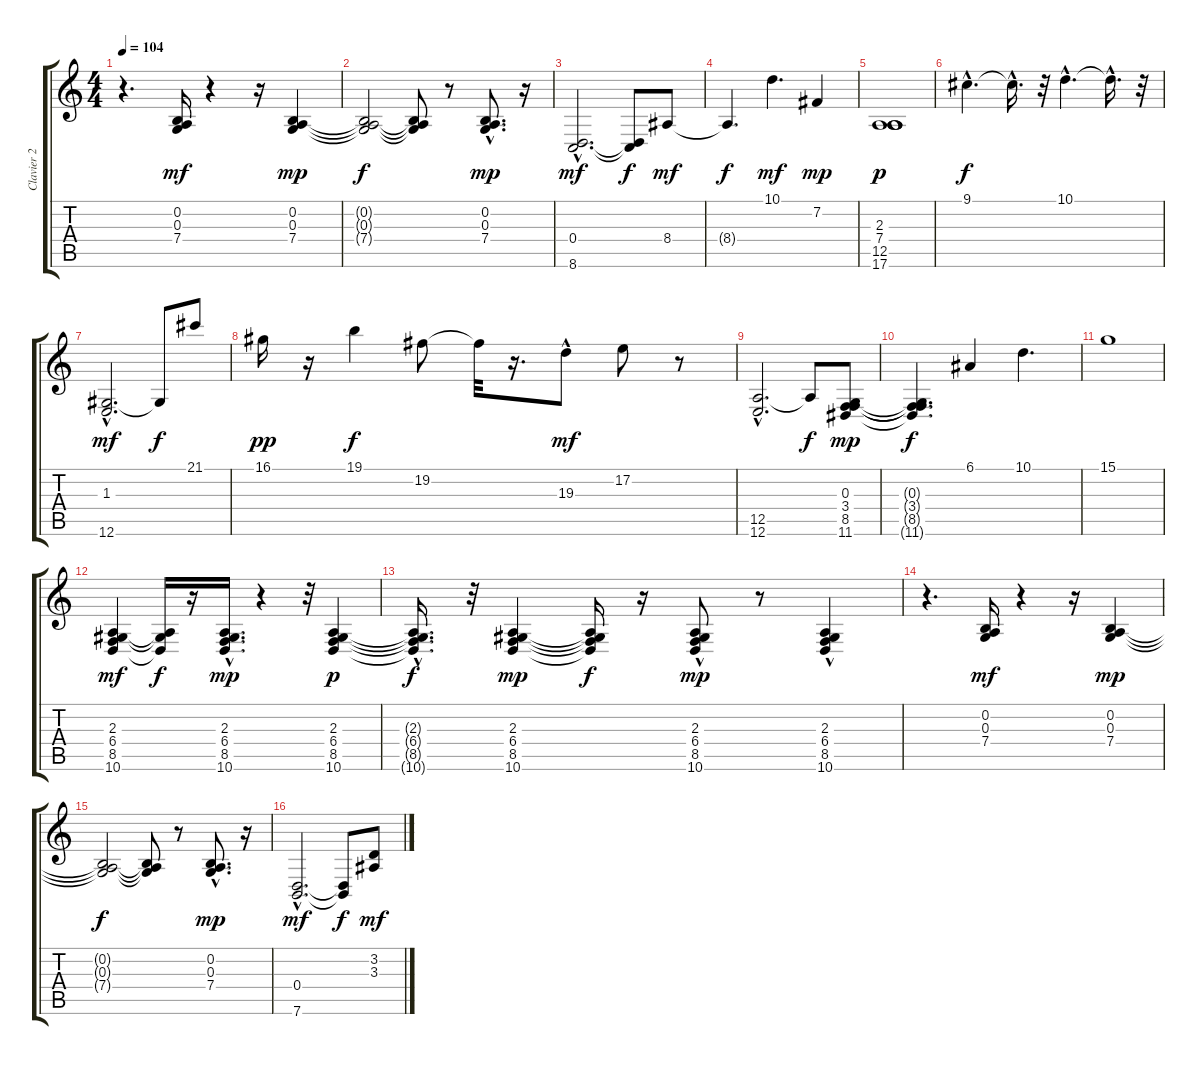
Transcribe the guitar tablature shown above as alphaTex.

\track ("Clavier 2" "Clavier 2") {instrument electricpiano1}
\staff {score tabs}
\tuning (E4 B3 G3 D3 A2 E2) {hide}
\ts (4 4)
\tempo 104
\clef g2
\ks c
r.4{d dy mp} (0.2 0.3 7.4).16{dy mf} r.4 r.16 (0.2 0.3 7.4).4{dy mp} |
(0.2{t} 0.3{t} 7.4{t}).2{dy f} (0.2{t} 0.3{t} 7.4{t}).8 r.8 (0.2{hac} 0.3{hac} 7.4{hac}).8{d dy mp} r.16 |
(0.4{hac} 8.6{hac}).2{d dy mf} (0.4{t} 8.6{t}).8{dy f} 8.4.8{dy mf} |
8.4{t}.4{d dy f} 10.1.4{d dy mf} 7.2.4{dy mp} |
(2.3 7.4 12.5 17.6).1{dy p} |
9.1{hac}.4{d dy f} 9.1{hac t}.16{d} r.32 10.1{hac}.4{d} 10.1{hac t}.16{d} r.32 |
(1.3{hac} 12.6{hac}).2{d dy mf} 1.3{t}.8{dy f} 21.1.8 |
16.1.16{dy pp} r.16 19.1.4{dy f} 19.2.8 19.2{t}.32 r.16{d} 19.3{hac}.8{dy mf} 17.2.8 r.8 |
(12.5{hac} 12.6{hac}).2{d} 12.5{t}.8{dy f} (0.3 3.4 8.5 11.6).8{dy mp} |
(0.3{t} 3.4{t} 8.5{t} 11.6{t}).4{d dy f} 6.1.4 10.1.4{d} |
15.1.1 |
(2.3 6.4 8.5 10.6).4{dy mf} (2.3{t} 6.4{t} 10.6{t}).16{dy f} r.16 (2.3{hac} 6.4{hac} 8.5 10.6).16{d dy mp} r.4 r.32 (2.3 6.4 8.5 10.6).4{dy p} |
(2.3{hac t} 6.4{hac t} 8.5{hac t} 10.6{hac t}).16{d dy f} r.32 (2.3 6.4 8.5 10.6).4{dy mp} (2.3{t} 6.4{t} 8.5{t} 10.6{t}).16{dy f} r.16 (2.3 6.4{hac} 8.5{hac} 10.6{hac}).8{dy mp} r.8 (2.3{hac} 6.4 8.5{hac} 10.6).4 |
r.4{d} (0.2 0.3 7.4).16{dy mf} r.4 r.16 (0.2 0.3 7.4).4{dy mp} |
(0.2{t} 0.3{t} 7.4{t}).2{dy f} (0.2{t} 0.3{t} 7.4{t}).8 r.8 (0.2{hac} 0.3{hac} 7.4{hac}).8{d dy mp} r.16 |
(0.4{hac} 7.6{hac}).2{d dy mf} (0.4{t} 7.6{t}).8{dy f} (3.2 3.3).8{dy mf}
